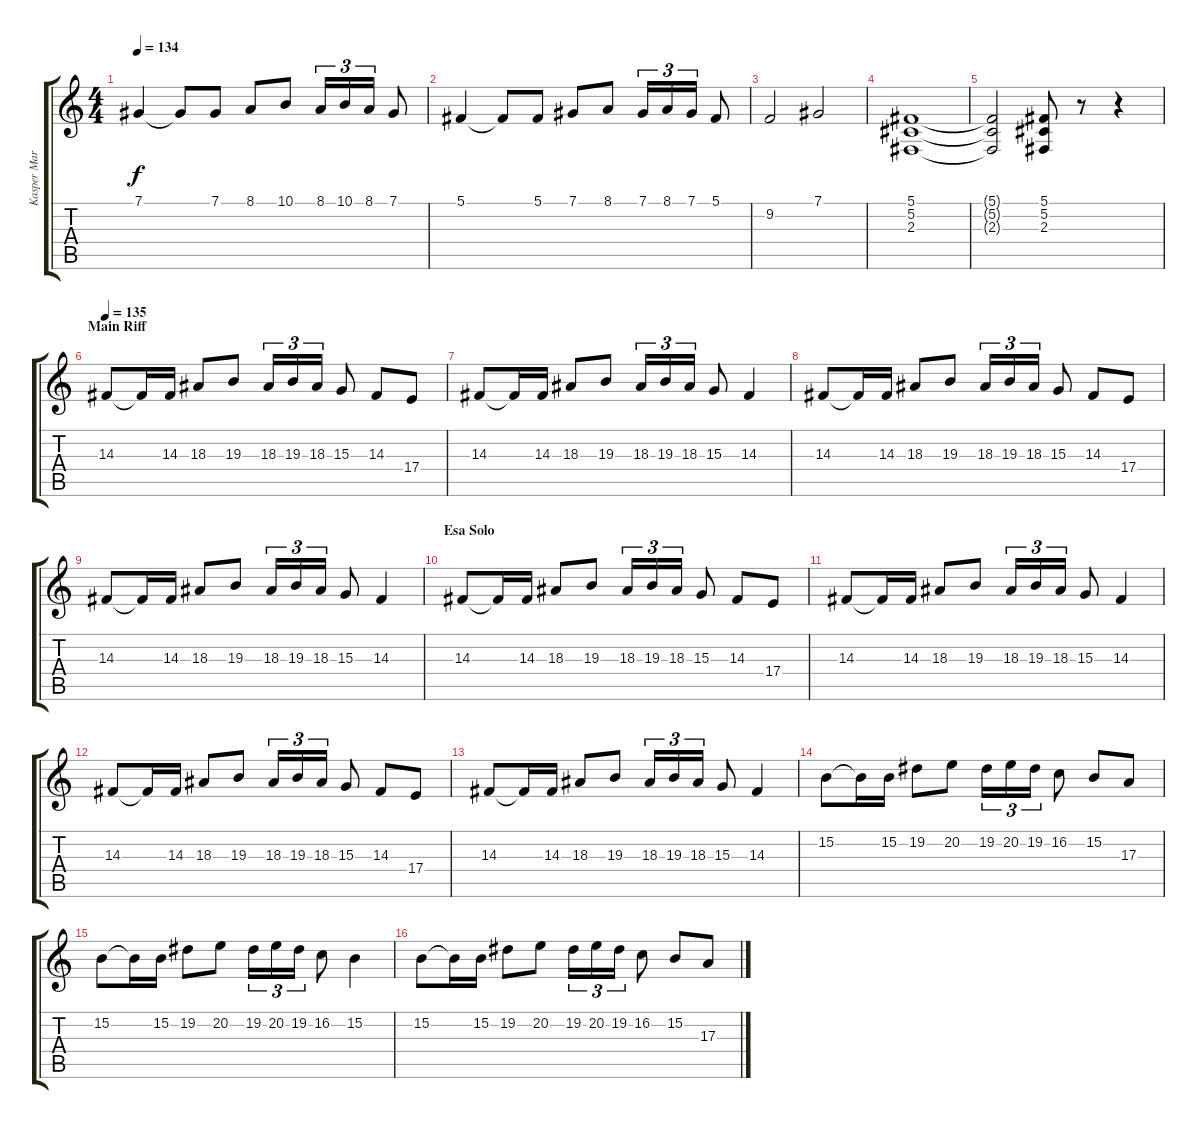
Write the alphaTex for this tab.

\track ("Kasper Martenson" "Kasper Mar") {instrument drawbarorgan}
\staff {score tabs}
\tuning (Db4 Ab3 E3 B2 Gb2 Db2) {hide}
\ts (4 4)
\tempo 134
\clef g2
\ks c
7.1.4{dy f} 7.1{t}.8 7.1.8 8.1.8 10.1.8 8.1.16{tu (3 2)} 10.1.16{tu (3 2)} 8.1.16{tu (3 2)} 7.1.8 |
5.1.4 5.1{t}.8 5.1.8 7.1.8 8.1.8 7.1.16{tu (3 2)} 8.1.16{tu (3 2)} 7.1.16{tu (3 2)} 5.1.8 |
9.2.2 7.1.2 |
(5.1 5.2 2.3).1 |
(5.1{t} 5.2{t} 2.3{t}).2 (5.1 5.2 2.3).8 r.8 r.4 |
\section ("" "Main Riff")
\tempo 135
14.3.8 14.3{t}.16 14.3.16 18.3.8 19.3.8 18.3.16{tu (3 2)} 19.3.16{tu (3 2)} 18.3.16{tu (3 2)} 15.3.8 14.3.8 17.4.8 |
14.3.8 14.3{t}.16 14.3.16 18.3.8 19.3.8 18.3.16{tu (3 2)} 19.3.16{tu (3 2)} 18.3.16{tu (3 2)} 15.3.8 14.3.4 |
14.3.8 14.3{t}.16 14.3.16 18.3.8 19.3.8 18.3.16{tu (3 2)} 19.3.16{tu (3 2)} 18.3.16{tu (3 2)} 15.3.8 14.3.8 17.4.8 |
14.3.8 14.3{t}.16 14.3.16 18.3.8 19.3.8 18.3.16{tu (3 2)} 19.3.16{tu (3 2)} 18.3.16{tu (3 2)} 15.3.8 14.3.4 |
\section ("" "Esa Solo")
14.3.8{volume 10} 14.3{t}.16 14.3.16 18.3.8 19.3.8 18.3.16{tu (3 2)} 19.3.16{tu (3 2)} 18.3.16{tu (3 2)} 15.3.8 14.3.8 17.4.8 |
14.3.8 14.3{t}.16 14.3.16 18.3.8 19.3.8 18.3.16{tu (3 2)} 19.3.16{tu (3 2)} 18.3.16{tu (3 2)} 15.3.8 14.3.4 |
14.3.8 14.3{t}.16 14.3.16 18.3.8 19.3.8 18.3.16{tu (3 2)} 19.3.16{tu (3 2)} 18.3.16{tu (3 2)} 15.3.8 14.3.8 17.4.8 |
14.3.8 14.3{t}.16 14.3.16 18.3.8 19.3.8 18.3.16{tu (3 2)} 19.3.16{tu (3 2)} 18.3.16{tu (3 2)} 15.3.8 14.3.4 |
15.2.8 15.2{t}.16 15.2.16 19.2.8 20.2.8 19.2.16{tu (3 2)} 20.2.16{tu (3 2)} 19.2.16{tu (3 2)} 16.2.8 15.2.8 17.3.8 |
15.2.8 15.2{t}.16 15.2.16 19.2.8 20.2.8 19.2.16{tu (3 2)} 20.2.16{tu (3 2)} 19.2.16{tu (3 2)} 16.2.8 15.2.4 |
15.2.8 15.2{t}.16 15.2.16 19.2.8 20.2.8 19.2.16{tu (3 2)} 20.2.16{tu (3 2)} 19.2.16{tu (3 2)} 16.2.8 15.2.8 17.3.8
